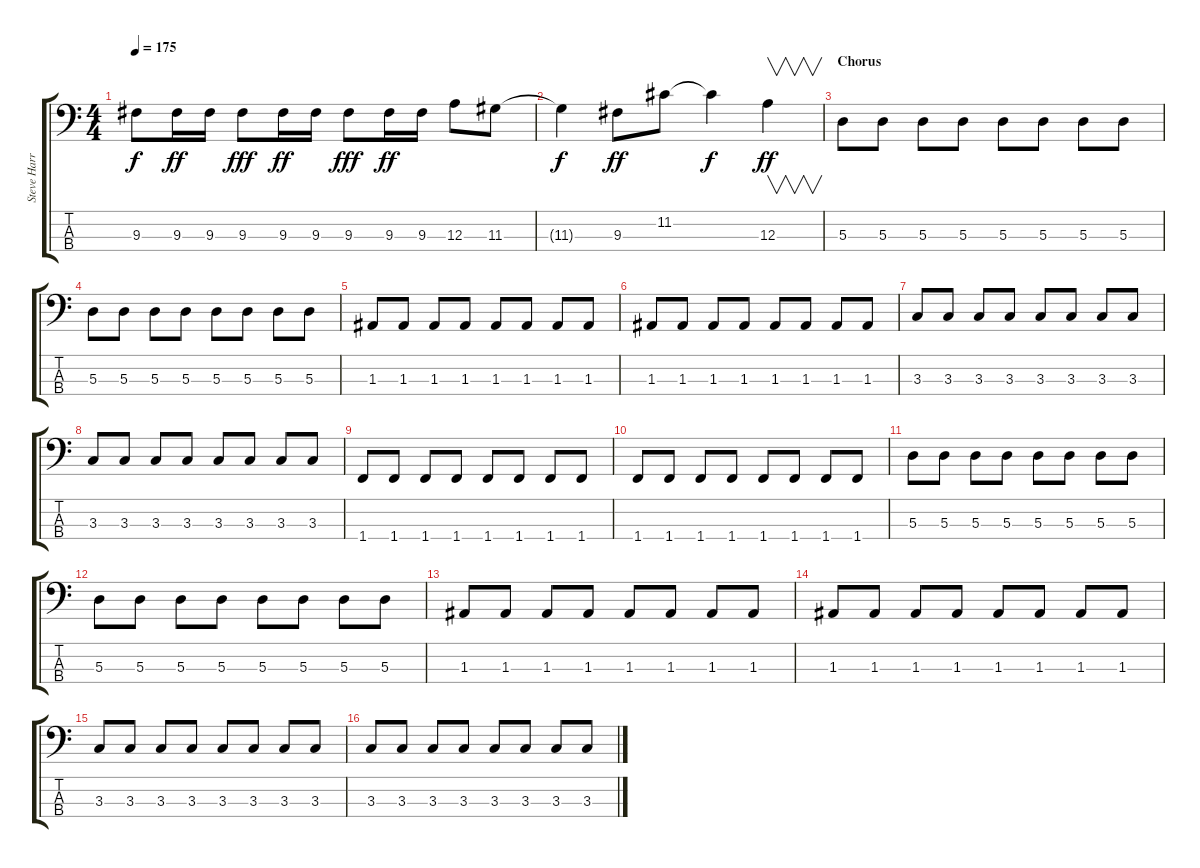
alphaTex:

\track ("Steve Harris" "Steve Harr") {instrument electricbassfinger}
\staff {score tabs}
\tuning (G2 D2 A1 E1) {hide}
\ts (4 4)
\tempo 175
\clef f4
\ks c
9.3{t}.8{dy f} 9.3.16{dy ff} 9.3.16 9.3.8{dy fff} 9.3.16{dy ff} 9.3.16 9.3.8{dy fff} 9.3.16{dy ff} 9.3.16 12.3.8 11.3.8 |
11.3{t}.4{dy f} 9.3.8{dy ff} 11.2.8 11.2{t}.4{dy f} 12.3.4{v dy ff} |
\section ("" "Chorus")
5.3.8 5.3.8 5.3.8 5.3.8 5.3.8 5.3.8 5.3.8 5.3.8 |
5.3.8 5.3.8 5.3.8 5.3.8 5.3.8 5.3.8 5.3.8 5.3.8 |
1.3.8 1.3.8 1.3.8 1.3.8 1.3.8 1.3.8 1.3.8 1.3.8 |
1.3.8 1.3.8 1.3.8 1.3.8 1.3.8 1.3.8 1.3.8 1.3.8 |
3.3.8 3.3.8 3.3.8 3.3.8 3.3.8 3.3.8 3.3.8 3.3.8 |
3.3.8 3.3.8 3.3.8 3.3.8 3.3.8 3.3.8 3.3.8 3.3.8 |
1.4.8 1.4.8 1.4.8 1.4.8 1.4.8 1.4.8 1.4.8 1.4.8 |
1.4.8 1.4.8 1.4.8 1.4.8 1.4.8 1.4.8 1.4.8 1.4.8 |
5.3.8 5.3.8 5.3.8 5.3.8 5.3.8 5.3.8 5.3.8 5.3.8 |
5.3.8 5.3.8 5.3.8 5.3.8 5.3.8 5.3.8 5.3.8 5.3.8 |
1.3.8 1.3.8 1.3.8 1.3.8 1.3.8 1.3.8 1.3.8 1.3.8 |
1.3.8 1.3.8 1.3.8 1.3.8 1.3.8 1.3.8 1.3.8 1.3.8 |
3.3.8 3.3.8 3.3.8 3.3.8 3.3.8 3.3.8 3.3.8 3.3.8 |
3.3.8 3.3.8 3.3.8 3.3.8 3.3.8 3.3.8 3.3.8 3.3.8
